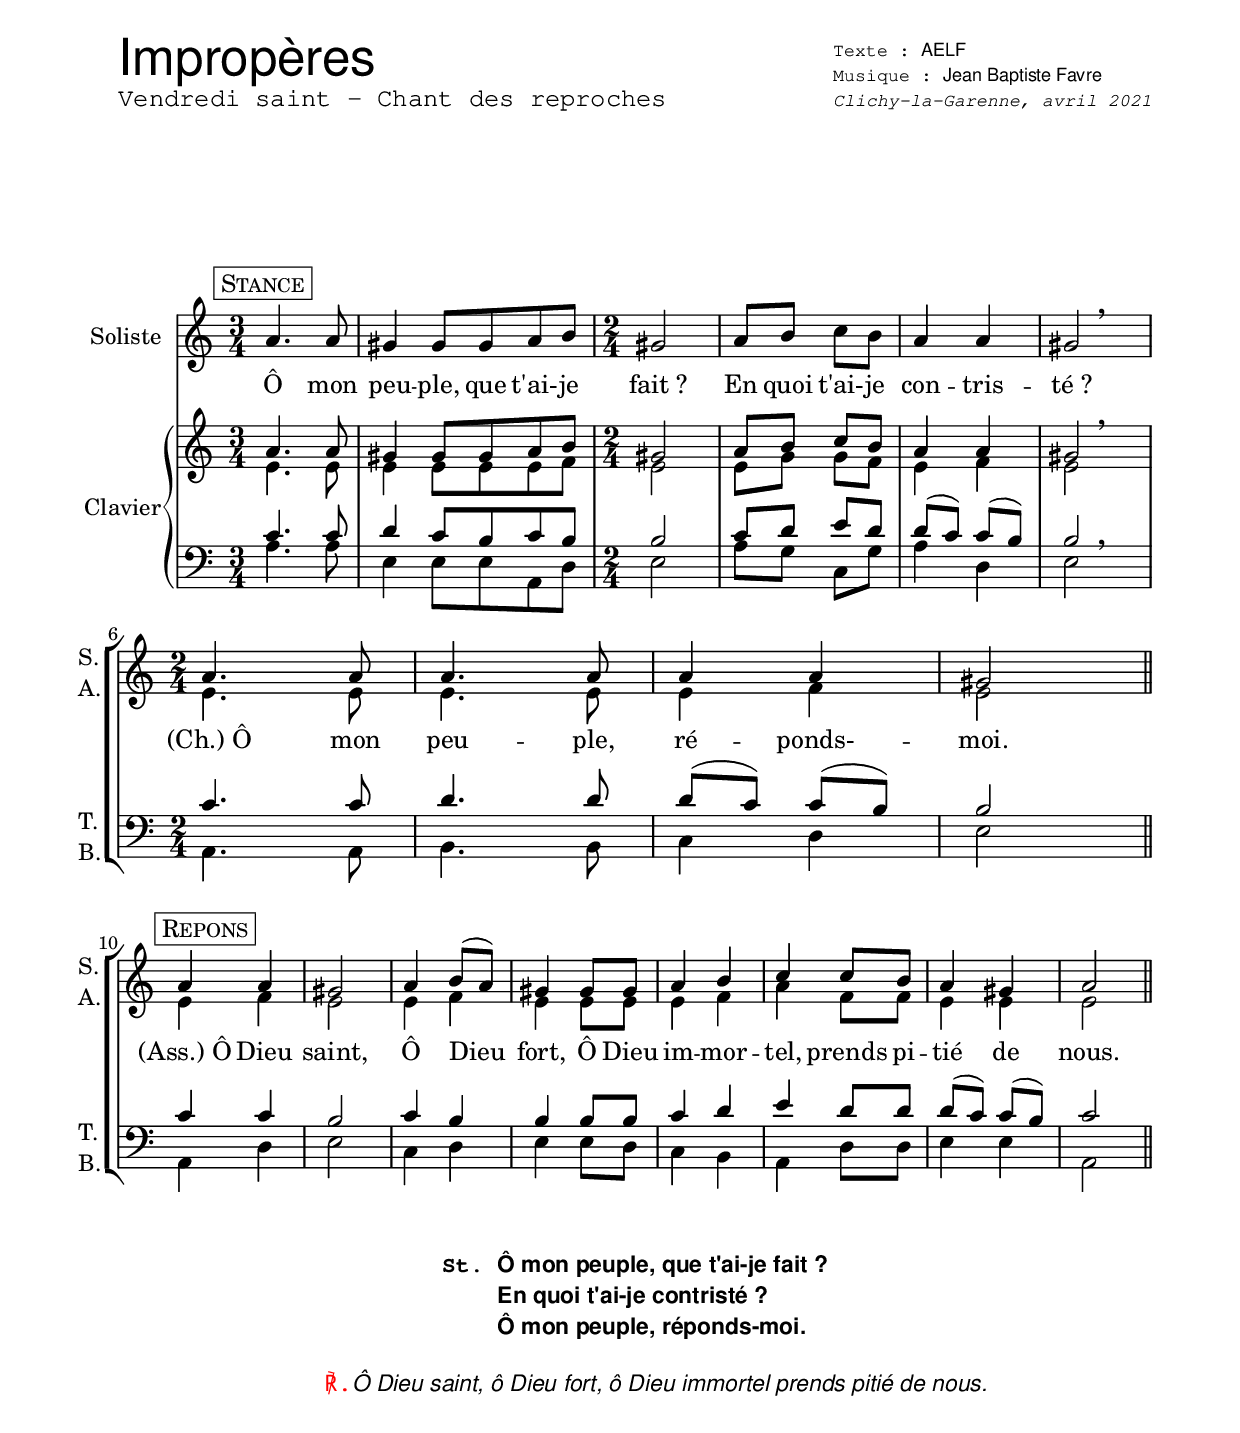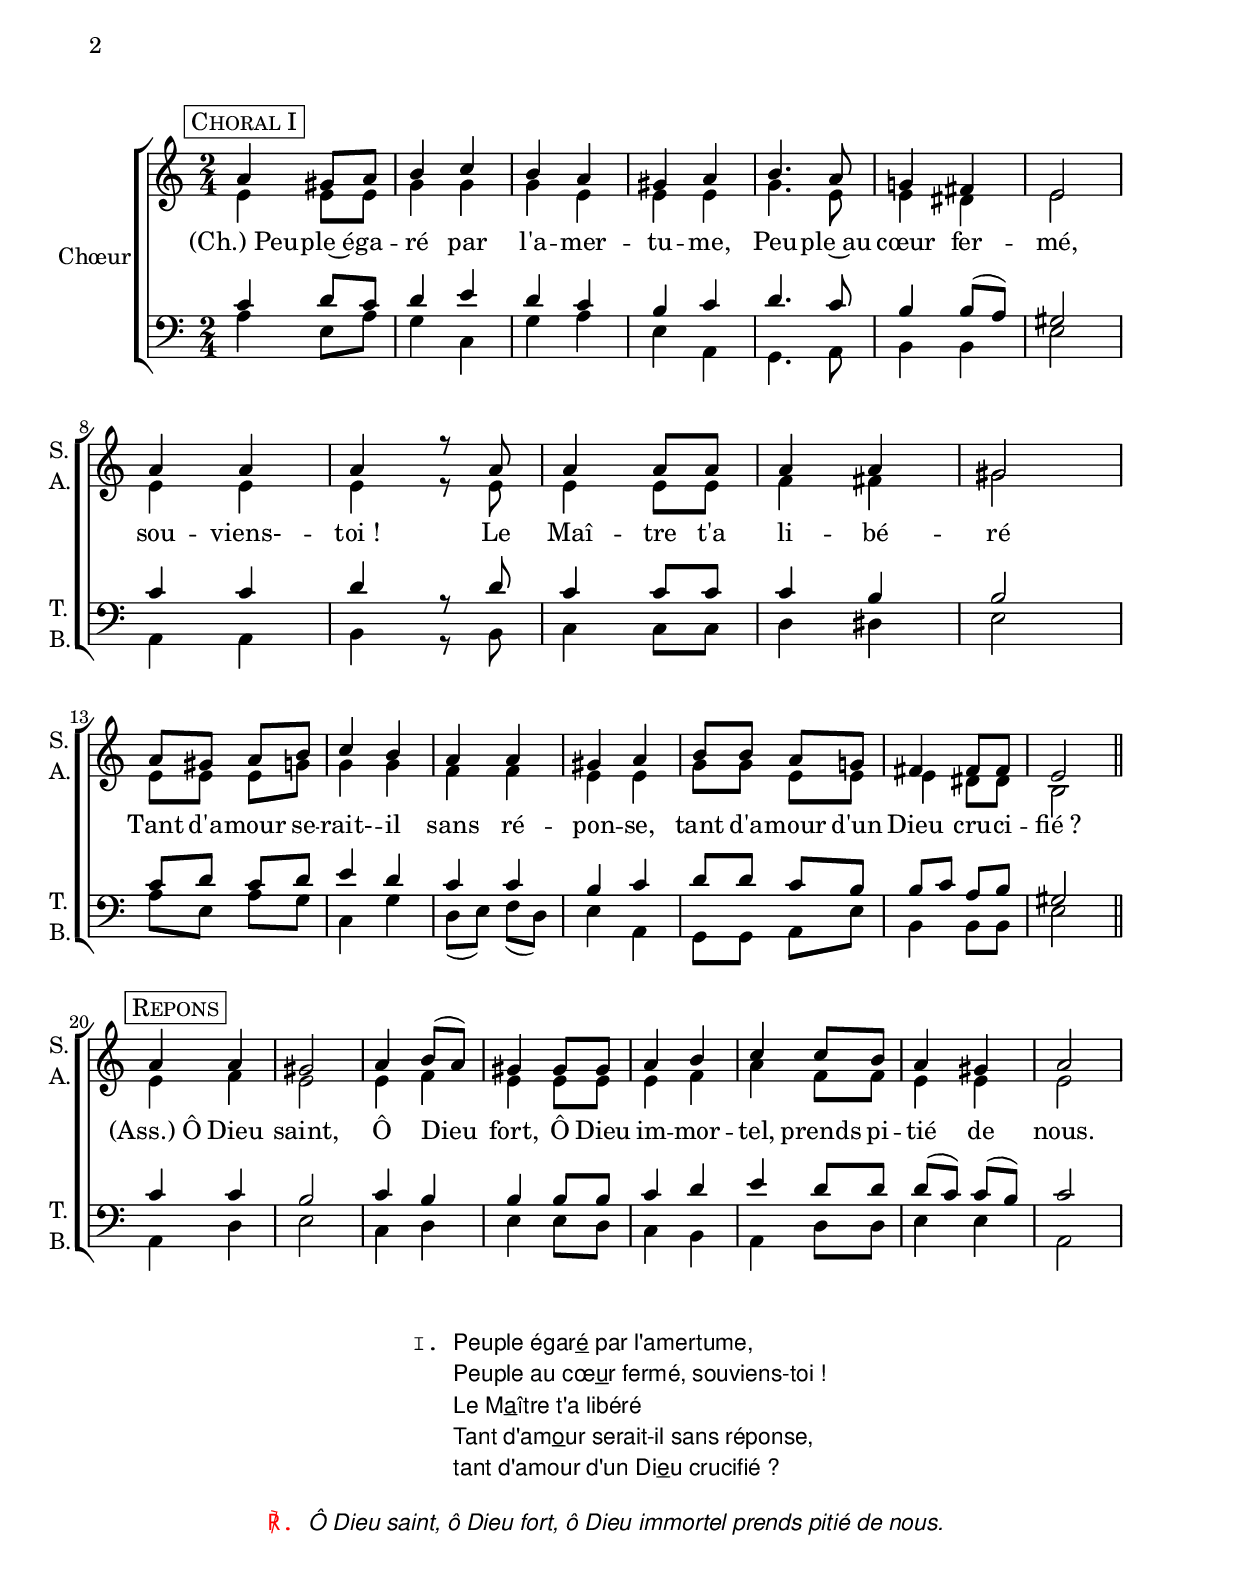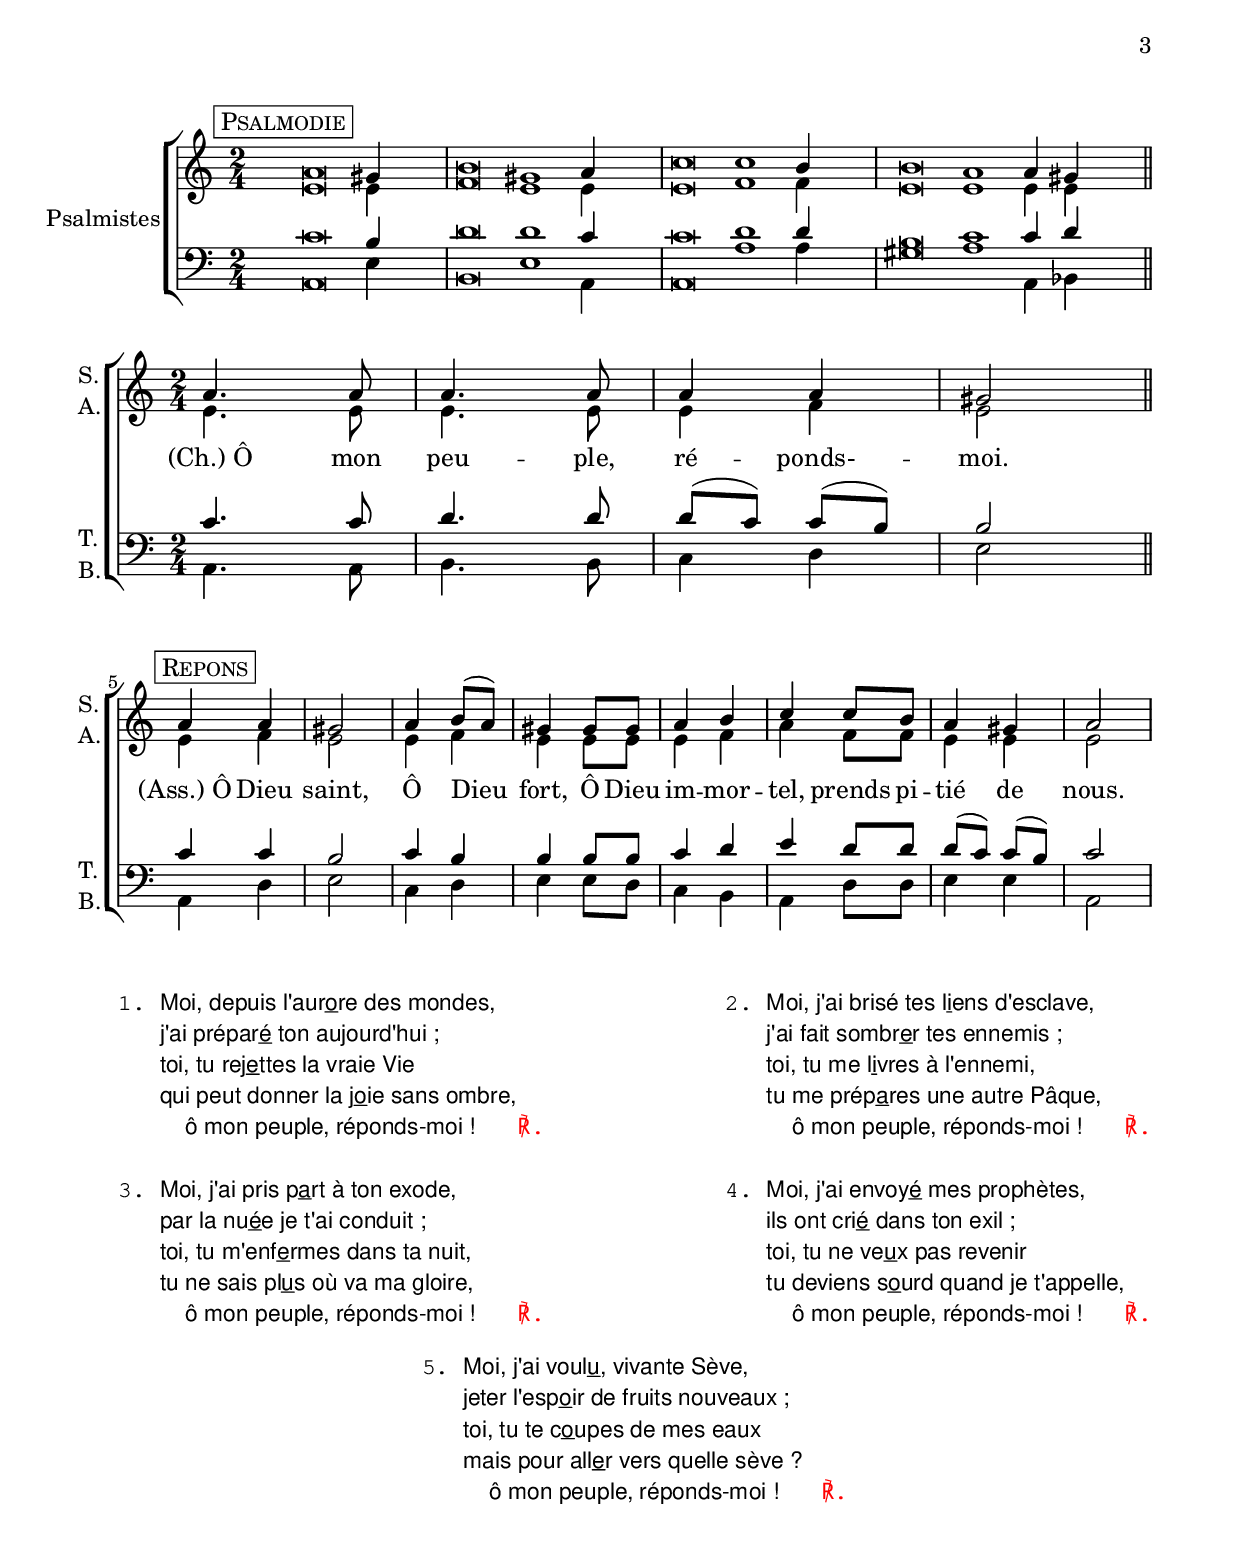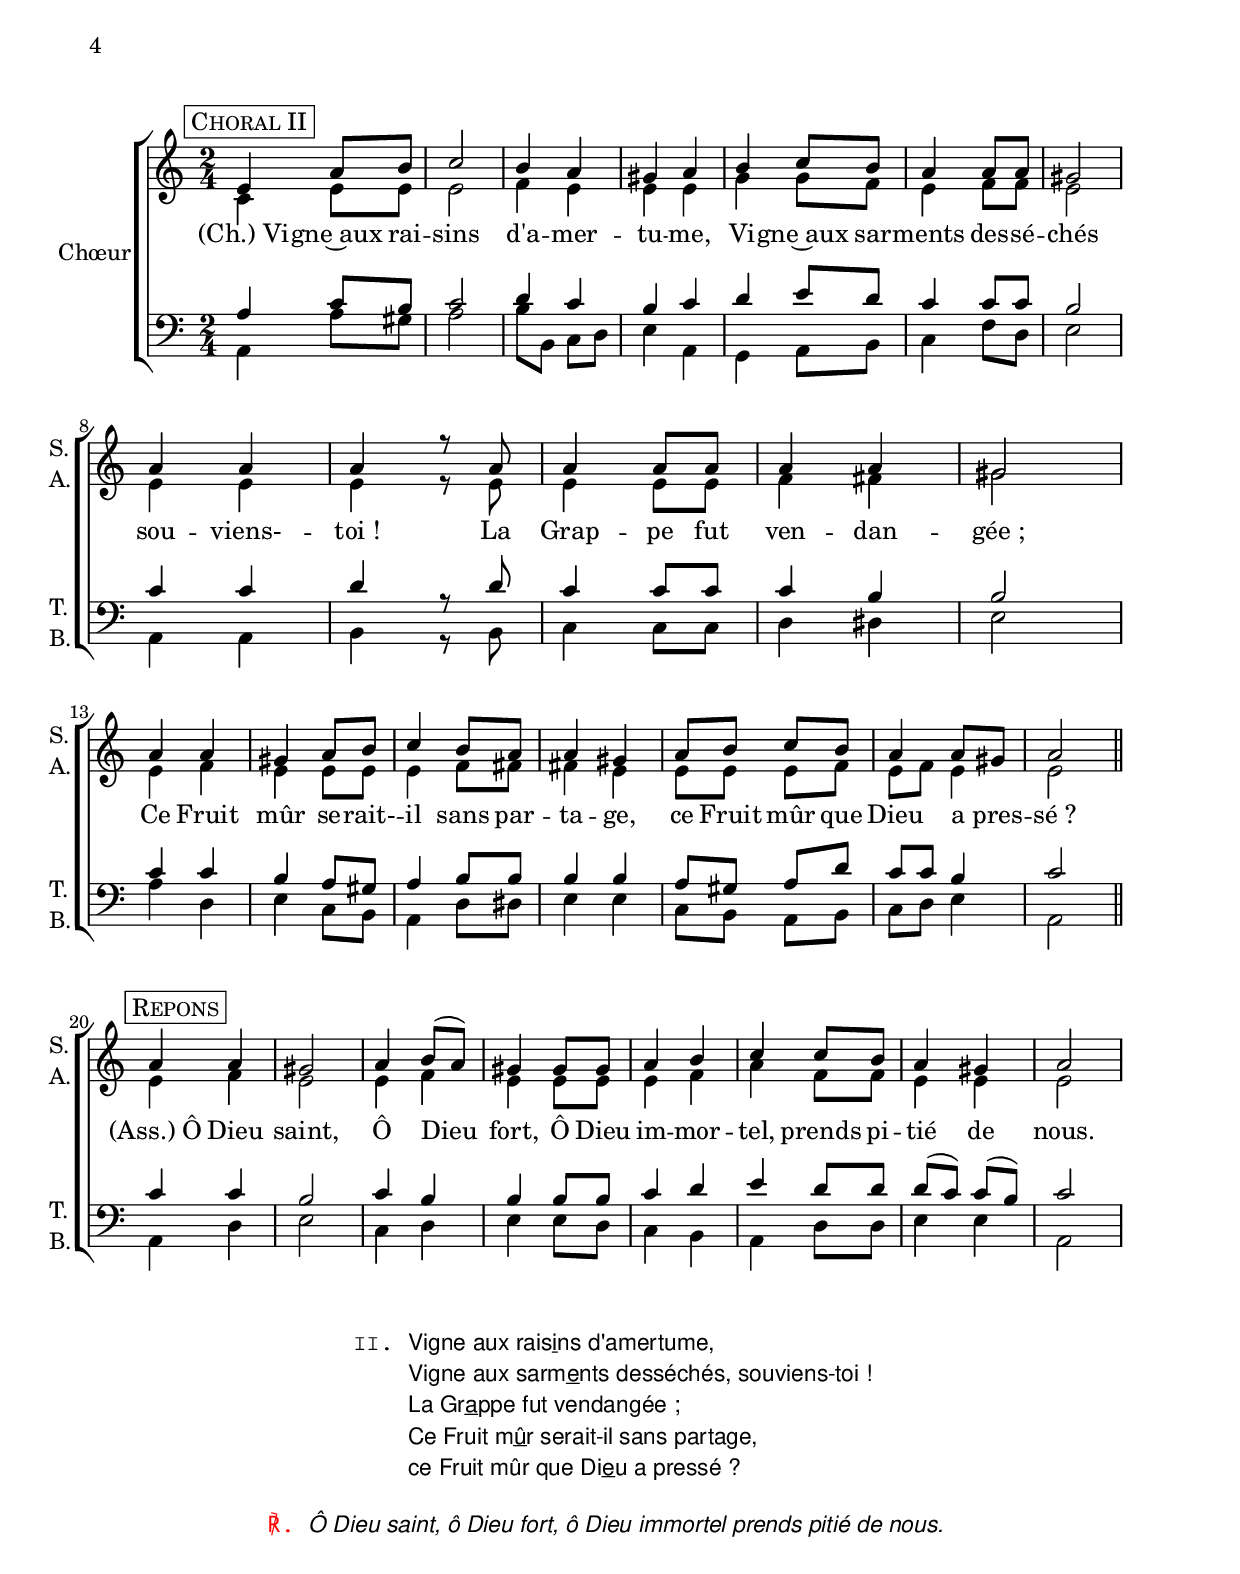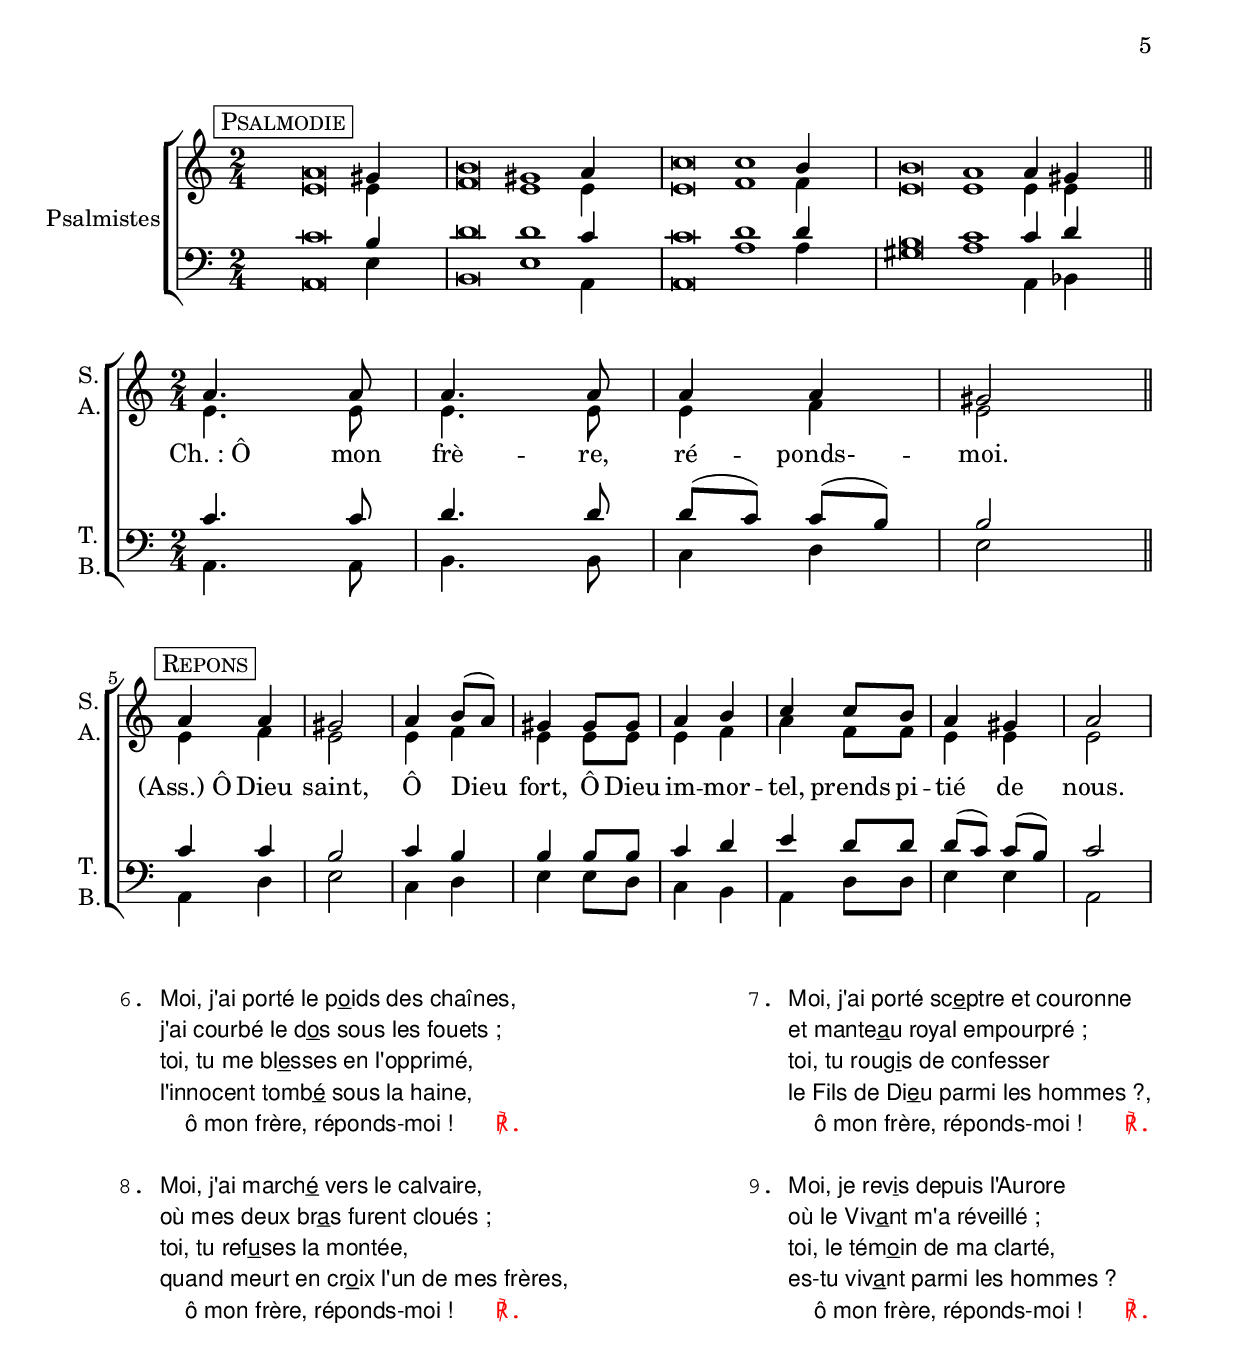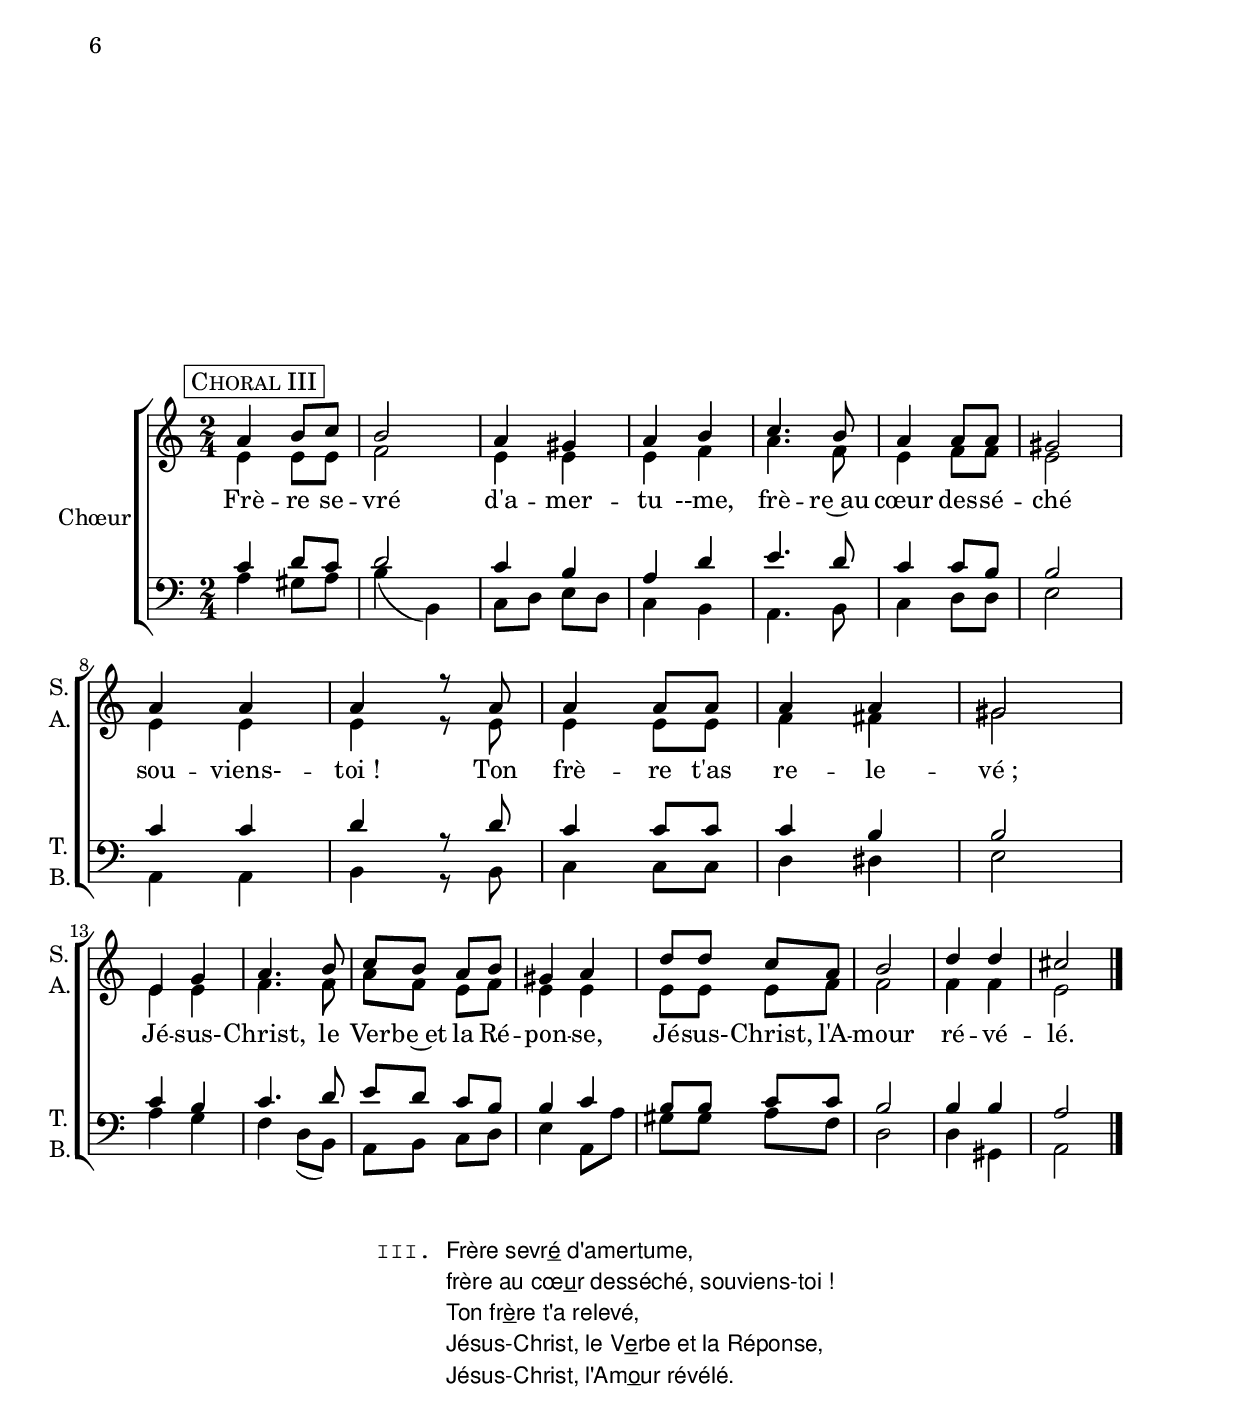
\version "2.22.0"
\language "english"
tRall = {
  \set Score.tempoHideNote = ##t
  \tempo 4=70
}
tAcce = {
  \set Score.tempoHideNote = ##t
  \tempo 2=100
}
cesure = {
  \tag #'audio s4
}

\include "../libs/commonFunctions.ily"

%%%%%
%%%%%
%%%%%
%%%%%
%%%%%
%%%%% Définitions des partitions
%%%%%
%%%%%
title = "Impropères"
subtitle = "Vendredi saint - Chant des reproches"
composer = "Jean Baptiste Favre"
poet = "AELF"
dedication = "Clichy-la-Garenne, avril 2021"

midiInstrumentName = "acoustic grand"

global = {
  \key a \minor
  \time 2/4
  }

%%%%%
%%%%%
%%%%%
%%%%%
%%%%%
%%%%% Stance pour soliste et orgue
%%%%%
%%%%%
stanceRhythms = { \set Score.tempoHideNote = ##t \tempo 4 = 60 \time 3/4 \partial 2 s2 s2. \time 2/4 s2*4 \breathe }
stanceMelody = { a4. a8 gs4 gs8 gs a b gs2 a8 b c b a4 a gs!2 }
stanceSopranoMusic = \relative c'' { \stanceMelody }
stanceAltoMusic = \relative c' { e4. e8 e4 e8 e e f  e2 e8 g g f e4 f e2 }
stanceTenorMusic = \relative c' { c4. c8 d4 c8 b c b b2 c8 d e d d (c) c (b) b2 }
stanceBassMusic = \relative c' { a4. a8 e4 e8 e a, d e2 a8 g c, g' a4 d, e2 }
stanceLyrics = \lyricmode {
  Ô mon peu -- ple, que t'ai- -- je fait&nbsp;?
  En quoi t'ai- -- je con -- tris -- té&nbsp;?
}

%%%%%
%%%%%
%%%%%
%%%%%
%%%%%
%%%%% Répons pour chœur à 4 voix mixtes
%%%%%
%%%%%
reponRhythms = { s2*4 }
reponSopranoMusic = \relative c'' { a4. a8 a4. a8 a4 a gs2 }
reponAltoMusic = \relative c' { e4. e8 e4. e8 e4 f e2 }
reponTenorMusic = \relative c' { c4. c8 d4. d8 d (c) c (b) b2 }
reponBassMusic = \relative c { a4. a8 b4. b8 c4 d e2 }
% Paroles pour la Stance
reponOneLyrics = \lyricmode { (Ch.)&nbsp;Ô mon peu -- ple, ré -- ponds- -- moi. }
% Paroles pour Psalmodie II
reponTwoLyrics = \lyricmode { Ch.&nbsp;:&nbsp;Ô mon frè -- re, ré -- ponds- -- moi. }

%%%%%
%%%%%
%%%%%
%%%%%
%%%%%
%%%%% Antienne pour chœur à 4 voix mixtes
%%%%%
%%%%%
antienneRhythms = { \set Score.tempoHideNote = ##t \tempo 4 = 75 s2*8 }
antienneSopranoMusic = \relative c'' { a4 a4 gs2 a4 b8 (a) gs4 gs8 gs a4 b c c8 b a4 gs a2 }
antienneAltoMusic = \relative c' { e4 f e2 e4 f e e8 e e4 f4 a4 f8 f e4 e e2 }
antienneTenorMusic = \relative c' { c4 c4 b2 c4 b b4 b8 b c4 d4 e4 d8 d d (c) c (b) c2 }
antienneBassMusic = \relative c { a4 d e2 c4 d e4 e8 d c4 b4 a d8 d e4 e a,2 }
antienneLyrics = \lyricmode { (Ass.)&nbsp;Ô Dieu saint, Ô Dieu fort, Ô Dieu im -- mor -- tel, prends pi -- tié de nous. }

%%%%%
%%%%%
%%%%%
%%%%%
%%%%%
%%%%% Choral & Psaume I pour chœur à 4 voix mixtes
%%%%%
%%%%%
choralOnePartOneRhythms = { \global \markCustom "Choral I" s2*7 }
choralOnePartOneSopranoMusic = \relative c'' { a4 gs!8 a b4 c b a gs a b4. a8 g!4 fs e2 }
choralOnePartOneAltoMusic =  \relative c' { e4 e8 e g4 g g e e e g4. e8 e4 ds e2 }
choralOnePartOneTenorMusic = \relative c' { c4 d8 c d4 e d c b c d4. c8 b4 b8 (a) gs2 }
choralOnePartOneBassMusic = \relative c' { a4 e8 a g4 c, g' a e a,4 g4. a8 b4 b e2 }
choralOnePartOneLyrics = \lyricmode {
  (Ch.)&nbsp;Peu -- ple~é -- ga -- ré par l'a -- mer -- tu -- me,
  Peu -- ple~au cœur fer -- mé,
}

choralOneReponRhythms = { s2*5 }
choralOneReponSopranoMusic = \relative c'' { a4 a a r8 a8 a4 a8 a a4 a gs2 }
choralOneReponAltoMusic = \relative c' { e4 e e4 r8 e8 e4 e8 e f4 fs gs2 }
choralOneReponTenorMusic = \relative c' { c4 c d4 r8 d8 c4 c8 c c4 b b2 }
choralOneReponBassMusic = \relative c { a4 a b4 r8 b8 c4 c8 c d4 ds e2 }
choralOneReponLyrics = \lyricmode { sou -- viens- -- toi&nbsp;! Le Maî -- tre t'a li -- bé -- ré }

choralOnePartTwoRhythms = { s2*7 }
choralOnePartTwoSopranoMusic = \relative c'' { a8 gs!8 a8 b c4 b a a gs a b8 b a g! fs4 fs8 fs e2 }
choralOnePartTwoAltoMusic =  \relative c' { e8 e e g g4 g f f e e g8 g e e e4 ds8 ds b2 }
choralOnePartTwoTenorMusic = \relative c' { c8 d8 c d e4 d c c b c d8 d c b b c a b gs2 }
choralOnePartTwoBassMusic = \relative c' { a8 e8 a g c,4 g' d8 (e) f (d) e4 a,4 g8 g a e' b4 b8 b e2 }
choralOnePartTwoLyrics = \lyricmode {
  Tant d'a -- mour se -- rait- -- il sans ré -- pon -- se,
  tant d'a -- mour d'un Dieu cru -- ci -- fié&nbsp;?
}

%%%%%
%%%%%
%%%%%
%%%%%
%%%%%
%%%%% Choral & Psaume II pour chœur à 4 voix mixtes
%%%%%
%%%%%
choralTwoPartOneRhythms = { \global \markCustom "Choral II" s2*7 }
choralTwoPartOneSopranoMusic = \relative c' { e4 a8 b c2 b4 a gs a b4 c8 b a4 a8 a gs2 }
choralTwoPartOneAltoMusic =  \relative c' { c4 e8 e e2 f4 e e e g g8 f e4 f8 f  e2 }
choralTwoPartOneTenorMusic = \relative c' { a4 c8 b c2 d4 c b c d e8 d c4 c8 c b2 }
choralTwoPartOneBassMusic = \relative c { a4 a'8 gs a2 b8 b, c d e4 a,4 g4 a8 b c4 f8 d e2 }
choralTwoPartOneLyrics = \lyricmode {
  (Ch.)&nbsp;Vi -- gne~aux rai -- sins d'a -- mer -- tu -- me,
  Vi -- gne~aux sar -- ments des -- sé -- chés
}

choralTwoReponRhythms = { s2*5 }
choralTwoReponSopranoMusic = \relative c'' { a4 a a r8 a8 a4 a8 a a4 a gs2 }
choralTwoReponAltoMusic = \relative c' { e4 e e4 r8 e8 e4 e8 e f4 fs gs2 }
choralTwoReponTenorMusic = \relative c' { c4 c d4 r8 d8 c4 c8 c c4 b b2 }
choralTwoReponBassMusic = \relative c { a4 a b4 r8 b8 c4 c8 c d4 ds e2 }
choralTwoReponLyrics = \lyricmode { sou -- viens- -- toi&nbsp;! La Grap -- pe fut ven -- dan -- gée&nbsp;; }

choralTwoPartTwoRhythms = { s2*7 }
choralTwoPartTwoSopranoMusic = \relative c'' { a4 a gs a8 b c4 b8 a a4 gs4 a8 b c b a4 a8 gs a2 }
choralTwoPartTwoAltoMusic =  \relative c' { e4 f e e8 e e4 f8 fs fs4 e e8 e e f e8 f8 e4 e2 }
choralTwoPartTwoTenorMusic = \relative c' { c4 c b a8 gs a4 b8 b b4 b a8 gs a d c8 c8 b4 c2 }
choralTwoPartTwoBassMusic = \relative c' { a4 d, e c8 b a4 d8 ds e4 e c8 b a b c8 d8 e4 a,2 }
choralTwoPartTwoLyrics = \lyricmode {
  Ce Fruit mûr se -- rait- -- il sans par -- ta -- ge,
  ce Fruit mûr que Dieu a pres -- sé&nbsp;?
}

%%%%%
%%%%%
%%%%%
%%%%%
%%%%%
%%%%% Choral III pour chœur à 4 voix mixtes
%%%%%
%%%%%
choralThreePartOneRhythms = { \global \markCustom "Choral III" s2*7 }
choralThreePartOneSopranoMusic = \relative c'' { a4 b8 c b2 a4 gs a b c4. b8 a4 a8 a gs2 }
choralThreePartOneAltoMusic =  \relative c' { e4 e8 e f2 e4 e e f a4. f8 e4 f8 f e2 }
choralThreePartOneTenorMusic = \relative c' { c4 d8 c d2 c4 b a d e4. d8 c4 c8 b b2 }
choralThreePartOneBassMusic = \relative c' { a4 gs8 a b4 (b,) c8 d e d c4 b a4. b8 c4 d8 d e2 }
choralThreePartOneLyrics = \lyricmode {
  Frè -- re se -- vré d'a -- mer -- tu --me,
  frè -- re~au cœur des -- sé -- ché
}

choralThreeReponRhythms = { s2*5 }
choralThreeReponSopranoMusic = \relative c'' { a4 a a r8 a8 a4 a8 a a4 a gs2 }
choralThreeReponAltoMusic = \relative c' { e4 e e4 r8 e8 e4 e8 e f4 fs gs2 }
choralThreeReponTenorMusic = \relative c' { c4 c d4 r8 d8 c4 c8 c c4 b b2 }
choralThreeReponBassMusic = \relative c { a4 a b4 r8 b8 c4 c8 c d4 ds e2 }
choralThreeReponLyrics = \lyricmode { sou -- viens- -- toi&nbsp;! Ton frè -- re t'as re -- le -- vé&nbsp;; }

choralThreePartTwoRhythms = { s2*8 }
choralThreePartTwoSopranoMusic = \relative c' { e4 g a4. b8 c b a b gs4 a4 d8 d c a b2 d4 d cs2 }
choralThreePartTwoAltoMusic =  \relative c' { e4 e f4. f8 a f e f e4 e4 e8 e e f f2 f4 f e2}
choralThreePartTwoTenorMusic = \relative c' { c4 b c4. d8 e d c b b4 c b8 b c c b2 b4 b a2 }
choralThreePartTwoBassMusic = \relative c' { a4 g f d8 (b) a8 b c d e4 a,8 a' gs8 gs a f d2 d4 gs, a2 }
choralThreePartTwoLyrics = \lyricmode {
  Jé -- sus- -- Christ, le Ver -- be~et la Ré -- pon -- se,
  Jé -- sus- -- Christ, l'A -- mour ré -- vé -- lé.
}

choralPsalmRhythms = { \cadenzaOn \cesure \tAcce s\breve \tRall s4 \cesure \bar "|" \tAcce s\breve s1 \tRall s4 \cesure \bar "|" \tAcce s\breve s1 \tRall s4 \cesure \bar "|" \tAcce s\breve s1 \tRall s4 s \cesure \cadenzaOff }
choralPsalmSoprano = \relative c'' { \cesure a\breve gs4 \cesure b\breve gs!1 a4  \cesure c\breve c1  b4 \cesure b\breve   a1 a4 gs! \cesure }
choralPsalmAlto =    \relative c'  { \cesure e\breve e4  \cesure f\breve e1   e4  \cesure e\breve f1  f4 \cesure e\breve   e1 e4 e \cesure }
choralPsalmTenor =   \relative c'  { \cesure c\breve b4  \cesure d\breve d1   c4  \cesure c\breve d1  d4 \cesure b\breve   c1 c4 d \cesure }
choralPsalmBass =    \relative c   { \cesure a\breve e'4 \cesure b\breve e1   a,4 \cesure a\breve a'1 a4 \cesure gs!\breve a1 a,4 bf \cesure }

%%%%%
%%%%%
%%%%%
%%%%%
%%%%%
%%%%% Impression de la partition
%%%%%
%%%%%
%%%%%
%%%%%
%%%%%
\paper {
  top-margin = 1\cm
  bottom-margin = 1\cm
  left-margin = 1\cm
  right-margin = 1\cm
  indent = 1\cm
  % Plan for recto-verso printing with inner margin
  two-sided = ##t
  inner-margin =  2\cm
  outer-margin = 1.5\cm
  }
MidiOutput = \midi {
      \context {
        \Staff
        \remove "Staff_performer"
      }
      \context {
        \Voice
        \consists "Staff_performer"
      }
      \tempo 4 = 75
      \set midiMergeUnisons = ##t
    }
FirstScorePaper = \paper {
    markup-system-spacing = #'((basic-distance . 15)
       (minimum-distance . 15)
       (padding . 15)
       (stretchability . 15))
    top-markup-spacing = #'((basic-distance . 5)
       (minimum-distance . 5)
       (padding . 5)
       (stretchability . 5))
    top-system-spacing = #'((basic-distance . 5)
       (minimum-distance . 5)
       (padding . 5)
       (stretchability . 5))
    system-system-spacing = #'((basic-distance . 8)
       (minimum-distance . 8)
       (padding . 3)
       (stretchability . 3))
    scoreTitleMarkup = \markup \columns {
        \fill-line {
            \column {
              \line {
                \left-column {
                  \vspace #1.1
                  \fontsize #7 \sans \fromproperty #'header:title
                  \fontsize #1 \typewriter \fromproperty #'header:subtitle
                }
              }
            }
            \column {
              \vspace #0.5
              \fontsize #-2 \line {
                \left-column {
                  \concat { \typewriter "Texte&nbsp;: " \sans \fromproperty #'header:poet }
                  \concat { \typewriter "Musique&nbsp;: " \sans \fromproperty #'header:composer }
                  \typewriter \italic \fromproperty #'header:dedication
                }
              }
            }
          }
      }
    oddFooterMarkup = \markup {}
    #(include-special-characters)
  }
OtherScoresPaper = \paper {
    markup-system-spacing = #'((basic-distance . 5)
       (minimum-distance . 5)
       (padding . 5)
       (stretchability . 5))
    top-markup-spacing = #'((basic-distance . 5)
       (minimum-distance . 5)
       (padding . 5)
       (stretchability . 5))
    top-system-spacing = #'((basic-distance . 5)
       (minimum-distance . 5)
       (padding . 5)
       (stretchability . 5))
    system-system-spacing = #'((basic-distance . 5)
       (minimum-distance . 5)
       (padding . 5)
       (stretchability . 5))
    oddFooterMarkup = \markup {}
    #(include-special-characters)
  }
LastScorePaper = \paper {
    top-system-spacing = #'((basic-distance . 5)
       (minimum-distance . 30)
       (padding . 30)
       (stretchability . 5))
    system-system-spacing = #'((basic-distance . 8)
       (minimum-distance . 8)
       (padding . 3)
       (stretchability . 3))
    oddFooterMarkup = \markup {}
    #(include-special-characters)
}
FirstScoreHeader = \header {
    title = \title
    subtitle = \subtitle
    composer = \composer
    poet = \poet
    dedication = \dedication
  }
OtherScoresHeader = \header {
    title = ##f
    subtitle = ##f
    composer = ##f
    poet = ##f
    dedication = ##f
  }

%%%%%
%%%%%
%%%%%
%%%%%
%%%%%
%%%%% Stance pour soliste et orgue
%%%%%
%%%%%
\bookpart {
  \FirstScorePaper
  \score {
    {
      <<
        \new Staff = "stanceSolistStaff" \with { instrumentName = "Soliste" midiInstrument = \midiInstrumentName }
        <<
          \clef "treble"
          \new Voice = "stanceRhythms" { \markCustom "Stance" \global \stanceRhythms }
          \new Voice = "stanceMelody" { \relative c'' { \stanceMelody } }
        >>
        \new Lyrics \lyricsto "stanceMelody" { \stanceLyrics }
        \new PianoStaff = "stancePiano" \with { instrumentName = "Clavier" midiInstrument = \midiInstrumentName }
        <<
          \new Staff = "stancePianoHighStaff"
          <<
            \clef "treble"
            \new Voice = "stancePianoRhythms" { \stanceRhythms \break }
            \new Voice = "stancePianoSoprano" { \voiceOne \stanceSopranoMusic }
            \new Voice = "stancePianoAlto" { \voiceTwo \stanceAltoMusic }
          >>
          \new Staff  = "stancePianoLowStaff"
          <<
            \clef "bass"
            \new Voice = "stancePianoRhythms" { \stanceRhythms }
            \new Voice = "stancePianoTenor" { \voiceOne \stanceTenorMusic }
            \new Voice = "stancePianoBass" { \voiceTwo \stanceBassMusic }
          >>
        >>
      >>
      \new ChoirStaff = "stanceChoirStaff"
      <<
        \new Staff = "stanceHighStaff" \with { shortInstrumentName = \markup { \column { "S." "A." } } midiInstrument = \midiInstrumentName }
        <<
          \clef "treble"
          \new Voice = "stanceRhythms" { \reponRhythms \bar "||" \break \markCustom "Repons" \antienneRhythms \bar "||" }
          \new Voice = "stanceSoprano" { \voiceOne \reponSopranoMusic \antienneSopranoMusic }
          \new Voice = "stanceAlto" { \voiceTwo \reponAltoMusic \antienneAltoMusic }
        >>
        \new Lyrics \lyricsto "stanceSoprano" { \reponOneLyrics \antienneLyrics }
        \new Staff  = "stanceLowStaff" \with { shortInstrumentName = \markup { \column { "T." "B." } } midiInstrument = \midiInstrumentName }
        <<
          \clef "bass"
          \new Voice = "stanceRhythms" { \reponRhythms \antienneRhythms }
          \new Voice = "stanceTenor" { \voiceOne \reponTenorMusic \antienneTenorMusic}
          \new Voice = "stanceBass" { \voiceTwo \reponBassMusic \antienneBassMusic }
        >>
      >>
    }
    \layout {
        ragged-last = ##f
        \context {
            \Staff
            \RemoveEmptyStaves
        }
    }
    \MidiOutput
    \FirstScoreHeader
  }
  \markuplist {
    \override #'(font-family . sans)
    \column {
      \fill-line {
        \column {
          \concat { \bold { \typewriter "St. " "Ô mon peuple, que t'ai-je fait ?" } }
          \concat { \bold { \typewriter "    " "En quoi t'ai-je contristé ?" } }
          \concat { \bold { \typewriter "    " "Ô mon peuple, réponds-moi." } }
        }
      }
    }
    \vspace #1
    \override #'(font-family . sans)
    \column {
      \fill-line {
        \column {
          \concat {  \with-color #red { \typewriter "   ℟." } \italic "Ô Dieu saint, ô Dieu fort, ô Dieu immortel prends pitié de nous." }
        }
      }
    }
  }
}

%%%%%
%%%%%
%%%%%
%%%%%
%%%%%
%%%%% Choral I pour chœur à 4 voix
%%%%%
%%%%%
\bookpart {
  \OtherScoresPaper
  \score {
    {
      \new ChoirStaff = "choralChoirStaff" \with { instrumentName = "Chœur" } <<
        \new Staff = "choralChoirHighStaff" \with { shortInstrumentName = \markup { \column { "S." "A." } } } <<
          \clef "treble"
          \new Voice = "choralRhythms" { \choralOnePartOneRhythms \break \choralOneReponRhythms \break \choralOnePartTwoRhythms \bar "||" \break \markCustom "Repons" \antienneRhythms }
          \new Voice = "choralSoprano" { \voiceOne \choralOnePartOneSopranoMusic \choralOneReponSopranoMusic \choralOnePartTwoSopranoMusic \antienneSopranoMusic }
          \new Voice = "choralAlto" { \voiceTwo \choralOnePartOneAltoMusic \choralOneReponAltoMusic \choralOnePartTwoAltoMusic \antienneAltoMusic }
        >>
        \new Lyrics \lyricsto "choralSoprano" { \choralOnePartOneLyrics \choralOneReponLyrics \choralOnePartTwoLyrics \antienneLyrics }
        \new Staff  = "choralChoirLowStaff" \with { shortInstrumentName = \markup { \column { "T." "B." } } } <<
          \clef "bass"
          \new Voice = "choralRhythms" { \choralOnePartOneRhythms \choralOneReponRhythms \choralOnePartTwoRhythms \antienneRhythms }
          \new Voice = "choralTenor" { \voiceOne \choralOnePartOneTenorMusic \choralOneReponTenorMusic \choralOnePartTwoTenorMusic \antienneTenorMusic }
          \new Voice = "choralBass" { \voiceTwo \choralOnePartOneBassMusic \choralOneReponBassMusic \choralOnePartTwoBassMusic \antienneBassMusic }
        >>
      >>
    }
    \layout {
        ragged-last = ##f
        \context {
            \Staff
            \RemoveEmptyStaves
        }
    }
    \MidiOutput
    \OtherScoresHeader
  }
  \markuplist {
    \override #'(font-family . sans)
    \column {
      \fill-line {
        \column {
          \concat { \typewriter "  I. " "Peuple égar" \underline é " par l'amertume," }
          \concat { \typewriter "     " "Peuple au cœ" \underline u "r fermé, souviens-toi&nbsp;!" }
          \concat { \typewriter "     " "Le M" \underline a "ître t'a libéré" }
          \concat { \typewriter "     " "Tant d'am" \underline o "ur serait-il sans réponse," }
          \concat { \typewriter "     " "tant d'amour d'un Di" \underline e "u crucifié&nbsp;?" }
        }
      }
      \vspace #1
      \column {
        \fill-line {
          \column {
            \concat { \with-color #red { \typewriter "℟. " } \italic { "Ô Dieu saint, ô Dieu fort, ô Dieu immortel prends pitié de nous." } }
          }
        }
      }
    }
  }
}

%%%%%
%%%%%
%%%%%
%%%%%
%%%%%
%%%%% Psalmodie I pour solistes et chœur à 4 voix
%%%%%
%%%%%
\bookpart {
  \OtherScoresPaper
  \score {
    {
      \new ChoirStaff = "psalmodyChoirStaff" \with { instrumentName = "Psalmistes" }
      {
        <<
          \new Staff = "psalmodyHighStaff"
          <<
            \clef "treble"
            \new Voice = "psalmodyRhythms" { \global \markCustom "Psalmodie" \choralPsalmRhythms \bar "||" \break }
            \new Voice = "psalmodySoprano" { \voiceOne \choralPsalmSoprano }
            \new Voice = "psalmodyAlto" { \voiceTwo \choralPsalmAlto }
          >>
          \new Staff  = "psalmodyLowStaff" <<
            \clef "bass"
            \new Voice = "psalmodyRhythms" { \global \choralPsalmRhythms }
            \new Voice = "psalmodyTenor" { \voiceOne \choralPsalmTenor }
            \new Voice = "psalmodyBass" { \voiceTwo \choralPsalmBass }
          >>
        >>
        <<
          \new Staff = "psalmodyReponHighStaff" \with { shortInstrumentName = \markup { \column { "S." "A." } } }
          <<
            \clef "treble"
            \new Voice = "psalmodyReponRhythms" { \reponRhythms \bar "||" \break \markCustom "Repons" \antienneRhythms }
            \new Voice = "psalmodyReponSoprano" { \voiceOne \reponSopranoMusic \antienneSopranoMusic }
            \new Voice = "psalmodyReponAlto" { \voiceTwo \reponAltoMusic \antienneAltoMusic }
          >>
          \new Lyrics \lyricsto "psalmodyReponSoprano" { \reponOneLyrics \antienneLyrics }
          \new Staff  = "psalmodyReponLowStaff" \with { shortInstrumentName = \markup { \column { "T." "B." } } }
          <<
            \clef "bass"
            \new Voice = "psalmodyReponRhythms" { \reponRhythms \antienneRhythms }
            \new Voice = "psalmodyReponTenor" { \voiceOne \reponTenorMusic \antienneTenorMusic }
            \new Voice = "psalmodyReponBass" { \voiceTwo \reponBassMusic \antienneBassMusic }
          >>
        >>
      }
    }
    \layout {
        ragged-last = ##f
        \context {
            \Staff
            \RemoveEmptyStaves
        }
    }
    \MidiOutput
    \OtherScoresHeader
  }
  \markuplist {
    \override #'(font-family . sans)
    \column {
      \fill-line {
        \left-column{
          \concat { \typewriter "1. " "Moi, depuis l'aur" \underline o "re des mondes," }
          \concat { \typewriter "   " "j'ai prépar" \underline é " ton aujourd'hui&nbsp;;" }
          \concat { \typewriter "   " "toi, tu rej" \underline e "ttes la vraie Vie" }
          \concat { \typewriter "   " "qui peut donner la j" \underline o "ie sans ombre," }
          \concat { \typewriter "   " "    ô mon peuple, réponds-moi&nbsp;!" \with-color #red { \typewriter "   ℟." } }
          \vspace #1
          \concat { \typewriter "3. " "Moi, j'ai pris p" \underline a "rt à ton exode," }
          \concat { \typewriter "   " "par la nu" \underline é "e je t'ai conduit&nbsp;;" }
          \concat { \typewriter "   " "toi, tu m'enf" \underline e "rmes dans ta nuit," }
          \concat { \typewriter "   " "tu ne sais pl" \underline u "s où va ma gloire," }
          \concat { \typewriter "   " "    ô mon peuple, réponds-moi&nbsp;!" \with-color #red { \typewriter "   ℟." } }
        }
        \hspace #1
        \left-column {
          \concat { \typewriter "2. " "Moi, j'ai brisé tes l" \underline i "ens d'esclave," }
          \concat { \typewriter "   " "j'ai fait sombr" \underline e "r tes ennemis&nbsp;;" }
          \concat { \typewriter "   " "toi, tu me l" \underline i "vres à l'ennemi," }
          \concat { \typewriter "   " "tu me prép" \underline a "res une autre Pâque," }
          \concat { \typewriter "   " "    ô mon peuple, réponds-moi&nbsp;!" \with-color #red { \typewriter "   ℟." } }
          \vspace #1
          \concat { \typewriter "4. " "Moi, j'ai envoy" \underline é " mes prophètes," }
          \concat { \typewriter "   " "ils ont cri" \underline é " dans ton exil&nbsp;;" }
          \concat { \typewriter "   " "toi, tu ne ve" \underline u "x pas revenir" }
          \concat { \typewriter "   " "tu deviens s" \underline o "urd quand je t'appelle," }
          \concat { \typewriter "   " "    ô mon peuple, réponds-moi&nbsp;!" \with-color #red { \typewriter "   ℟." } }
        }
      }
      \vspace #1
      \fill-line {
        \column {
          \concat { \typewriter "5. " "Moi, j'ai voul" \underline u ", vivante Sève," }
          \concat { \typewriter "   " "jeter l'esp" \underline o "ir de fruits nouveaux&nbsp;;" }
          \concat { \typewriter "   " "toi, tu te c" \underline o "upes de mes eaux" }
          \concat { \typewriter "   " "mais pour all" \underline e "r vers quelle sève&nbsp;?" }
          \concat { \typewriter "   " "    ô mon peuple, réponds-moi&nbsp;!" \with-color #red { \typewriter "   ℟." } }
        }
      }
    }
  }
}

%%%%%
%%%%%
%%%%%
%%%%%
%%%%%
%%%%% Chœur II et chœur à 4 voix
%%%%%
%%%%%
\bookpart {
  \OtherScoresPaper
  \score {
    {
      \new ChoirStaff = "choralChoirStaff" \with { instrumentName = "Chœur" } <<
        \new Staff = "choralChoirHighStaff" \with { shortInstrumentName = \markup { \column { "S." "A." } } } <<
          \clef "treble"
          \new Voice = "choralRhythms" { \choralTwoPartOneRhythms \break \choralTwoReponRhythms \break \choralTwoPartTwoRhythms \bar "||" \break \markCustom "Repons" \antienneRhythms }
          \new Voice = "choralSoprano" { \voiceOne \choralTwoPartOneSopranoMusic \choralTwoReponSopranoMusic \choralTwoPartTwoSopranoMusic \antienneSopranoMusic }
          \new Voice = "choralAlto" { \voiceTwo \choralTwoPartOneAltoMusic \choralTwoReponAltoMusic \choralTwoPartTwoAltoMusic \antienneAltoMusic }
        >>
        \new Lyrics \lyricsto "choralSoprano" { \choralTwoPartOneLyrics \choralTwoReponLyrics \choralTwoPartTwoLyrics \antienneLyrics }
        \new Staff  = "choralChoirLowStaff" \with { shortInstrumentName = \markup { \column { "T." "B." } } } <<
          \clef "bass"
          \new Voice = "choralRhythms" { \choralTwoPartOneRhythms \choralTwoReponRhythms \choralTwoPartTwoRhythms \antienneRhythms }
          \new Voice = "choralTenor" { \voiceOne \choralTwoPartOneTenorMusic \choralTwoReponTenorMusic \choralTwoPartTwoTenorMusic \antienneTenorMusic }
          \new Voice = "choralBass" { \voiceTwo \choralTwoPartOneBassMusic \choralTwoReponBassMusic \choralTwoPartTwoBassMusic \antienneBassMusic }
        >>
      >>
    }
    \layout {
        ragged-last = ##f
        \context {
            \Staff
            \RemoveEmptyStaves
        }
    }
    \MidiOutput
    \OtherScoresHeader
  }
  \markuplist {
    \override #'(font-family . sans)
    \column {
      \fill-line {
        \column {
          \concat { \typewriter " II. " "Vigne aux rais" \underline i "ns d'amertume," }
          \concat { \typewriter "     " "Vigne aux sarm" \underline e "nts desséchés, souviens-toi&nbsp;!" }
          \concat { \typewriter "     " "La Gr" \underline a "ppe fut vendangée&nbsp;;" }
          \concat { \typewriter "     " "Ce Fruit m" \underline û "r serait-il sans partage," }
          \concat { \typewriter "     " "ce Fruit mûr que Di" \underline e "u a pressé&nbsp;?" }
        }
      }
      \vspace #1
      \fill-line {
        \column {
          \column {
            \concat { \with-color #red { \typewriter "℟. " } \italic { "Ô Dieu saint, ô Dieu fort, ô Dieu immortel prends pitié de nous." } }
          }
        }
      }
    }
  }
}

%%%%%
%%%%%
%%%%%
%%%%%
%%%%%
%%%%% Psalmodie II pour solistes et chœur à 4 voix
%%%%%
%%%%%
\bookpart {
  \OtherScoresPaper
  \score {
    {
      \new ChoirStaff = "psalmodyChoirStaff" \with { instrumentName = "Psalmistes" }
      {
        <<
          \new Staff = "psalmodyHighStaff"
          <<
            \clef "treble"
            \new Voice = "psalmodyRhythms" { \global \markCustom "Psalmodie" \choralPsalmRhythms \bar "||" \break }
            \new Voice = "psalmodySoprano" { \voiceOne \choralPsalmSoprano }
            \new Voice = "psalmodyAlto" { \voiceTwo \choralPsalmAlto }
          >>
          \new Staff  = "psalmodyLowStaff" <<
            \clef "bass"
            \new Voice = "psalmodyRhythms" { \global \choralPsalmRhythms }
            \new Voice = "psalmodyTenor" { \voiceOne \choralPsalmTenor }
            \new Voice = "psalmodyBass" { \voiceTwo \choralPsalmBass }
          >>
        >>
        <<
          \new Staff = "psalmodyReponHighStaff" \with { shortInstrumentName = \markup { \column { "S." "A." } } }
          <<
            \clef "treble"
            \new Voice = "psalmodyReponRhythms" { \reponRhythms \bar "||" \break \markCustom "Repons" \antienneRhythms }
            \new Voice = "psalmodyReponSoprano" { \voiceOne \reponSopranoMusic \antienneSopranoMusic }
            \new Voice = "psalmodyReponAlto" { \voiceTwo \reponAltoMusic \antienneAltoMusic }
          >>
          \new Lyrics \lyricsto "psalmodyReponSoprano" { \reponTwoLyrics \antienneLyrics }
          \new Staff  = "psalmodyReponLowStaff" \with { shortInstrumentName = \markup { \column { "T." "B." } } }
          <<
            \clef "bass"
            \new Voice = "psalmodyReponRhythms" { \reponRhythms \antienneRhythms }
            \new Voice = "psalmodyReponTenor" { \voiceOne \reponTenorMusic \antienneTenorMusic }
            \new Voice = "psalmodyReponBass" { \voiceTwo \reponBassMusic \antienneBassMusic }
          >>
        >>
      }
    }
    \layout {
        ragged-last = ##f
        \context {
            \Staff
            \RemoveEmptyStaves
        }
    }
    \MidiOutput
    \OtherScoresHeader
  }
  \markuplist {
    \override #'(font-family . sans)
    \column {
      \fill-line {
        \left-column{
          \concat { \typewriter "6. " "Moi, j'ai porté le p" \underline o "ids des chaînes," }
          \concat { \typewriter "   " "j'ai courbé le d" \underline o "s sous les fouets&nbsp;;" }
          \concat { \typewriter "   " "toi, tu me bl" \underline e "sses en l'opprimé," }
          \concat { \typewriter "   " "l'innocent tomb" \underline é " sous la haine," }
          \concat { \typewriter "   " "    ô mon frère, réponds-moi&nbsp;!" \with-color #red { \typewriter "   ℟." } }
          \vspace #1
          \concat { \typewriter "8. " "Moi, j'ai march" \underline é " vers le calvaire," }
          \concat { \typewriter "   " "où mes deux br" \underline a "s furent cloués&nbsp;;" }
          \concat { \typewriter "   " "toi, tu ref" \underline u "ses la montée," }
          \concat { \typewriter "   " "quand meurt en cr" \underline o "ix l'un de mes frères," }
          \concat { \typewriter "   " "    ô mon frère, réponds-moi&nbsp;!" \with-color #red { \typewriter "   ℟." } }
        }
        \hspace #1
        \left-column {
          \concat { \typewriter "7. " "Moi, j'ai porté sc" \underline e "ptre et couronne" }
          \concat { \typewriter "   " "et mante" \underline a "u royal empourpré&nbsp;;" }
          \concat { \typewriter "   " "toi, tu roug" \underline i "s de confesser" }
          \concat { \typewriter "   " "le Fils de Di" \underline e "u parmi les hommes&nbsp;?," }
          \concat { \typewriter "   " "    ô mon frère, réponds-moi&nbsp;!" \with-color #red { \typewriter "   ℟." } }
          \vspace #1
          \concat { \typewriter "9. " "Moi, je rev" \underline i "s depuis l'Aurore" }
          \concat { \typewriter "   " "où le Viv" \underline a "nt m'a réveillé&nbsp;;" }
          \concat { \typewriter "   " "toi, le tém" \underline o "in de ma clarté," }
          \concat { \typewriter "   " "es-tu viv" \underline a "nt parmi les hommes&nbsp;?" }
          \concat { \typewriter "   " "    ô mon frère, réponds-moi&nbsp;!" \with-color #red { \typewriter "   ℟." } }
        }
      }
    }
  }
}

%%%%%
%%%%%
%%%%%
%%%%%
%%%%%
%%%%% Choral III pour chœur à 4 voix
%%%%%
%%%%%
\bookpart {
  \LastScorePaper
  \score {
    {
      <<
        \new ChoirStaff = "choralChoirStaff" \with { instrumentName = "Chœur" } <<
          \new Staff = "choralChoirHighStaff" \with { shortInstrumentName = \markup { \column { "S." "A." } } } <<
            \clef "treble"
            \new Voice = "choralRhythms" { \choralThreePartOneRhythms \break \choralThreeReponRhythms \break \choralThreePartTwoRhythms \bar "|."}
            \new Voice = "choralSoprano" { \voiceOne \choralThreePartOneSopranoMusic \choralThreeReponSopranoMusic \choralThreePartTwoSopranoMusic }
            \new Voice = "choralAlto" { \voiceTwo \choralThreePartOneAltoMusic \choralThreeReponAltoMusic \choralThreePartTwoAltoMusic }
          >>
          \new Lyrics \lyricsto "choralSoprano" { \choralThreePartOneLyrics \choralThreeReponLyrics \choralThreePartTwoLyrics }
          \new Staff  = "choralChoirLowStaff" \with { shortInstrumentName = \markup { \column { "T." "B." } } } <<
            \clef "bass"
            \new Voice = "choralRhythms" { \choralThreePartOneRhythms \choralThreeReponRhythms \choralThreePartTwoRhythms }
            \new Voice = "choralTenor" { \voiceOne \choralThreePartOneTenorMusic \choralThreeReponTenorMusic \choralThreePartTwoTenorMusic }
            \new Voice = "choralBass" { \voiceTwo \choralThreePartOneBassMusic \choralThreeReponBassMusic \choralThreePartTwoBassMusic }
          >>
        >>
      >>
    }
    \layout {
        ragged-last = ##f
        \context {
            \Staff
            \RemoveEmptyStaves
        }
    }
    \MidiOutput
    \OtherScoresHeader
  }
  \markuplist {
    \override #'(font-family . sans)
    \column {
      \fill-line {
        \column {
          \concat { \typewriter "III. " "Frère sevr" \underline é " d'amertume," }
          \concat { \typewriter "     " "frère au cœ" \underline u "r desséché, souviens-toi&nbsp;!" }
          \concat { \typewriter "     " "Ton fr" \underline è "re t'a relevé," }
          \concat { \typewriter "     " "Jésus-Christ, le V" \underline e "rbe et la Réponse," }
          \concat { \typewriter "     " "Jésus-Christ, l'Am" \underline o "ur révélé." }
        }
      }
    }
  }
}
